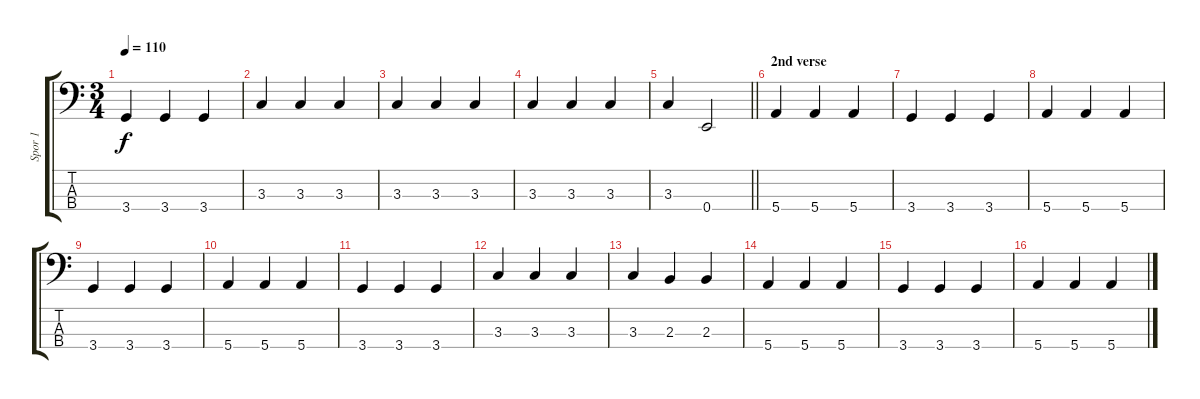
\track ("Spor 1" "Spor 1") {instrument electricbassfinger}
\staff {score tabs}
\tuning (G2 D2 A1 E1) {hide}
\ts (3 4)
\tempo 110
\clef f4
\ks c
3.4.4{dy f} 3.4.4 3.4.4 |
3.3.4 3.3.4 3.3.4 |
3.3.4 3.3.4 3.3.4 |
3.3.4 3.3.4 3.3.4 |
\barLineRight lightlight
3.3.4 0.4.2 |
\section ("" "2nd verse")
5.4.4 5.4.4 5.4.4 |
3.4.4 3.4.4 3.4.4 |
5.4.4 5.4.4 5.4.4 |
3.4.4 3.4.4 3.4.4 |
5.4.4 5.4.4 5.4.4 |
3.4.4 3.4.4 3.4.4 |
3.3.4 3.3.4 3.3.4 |
3.3.4 2.3.4 2.3.4 |
5.4.4 5.4.4 5.4.4 |
3.4.4 3.4.4 3.4.4 |
5.4.4 5.4.4 5.4.4
